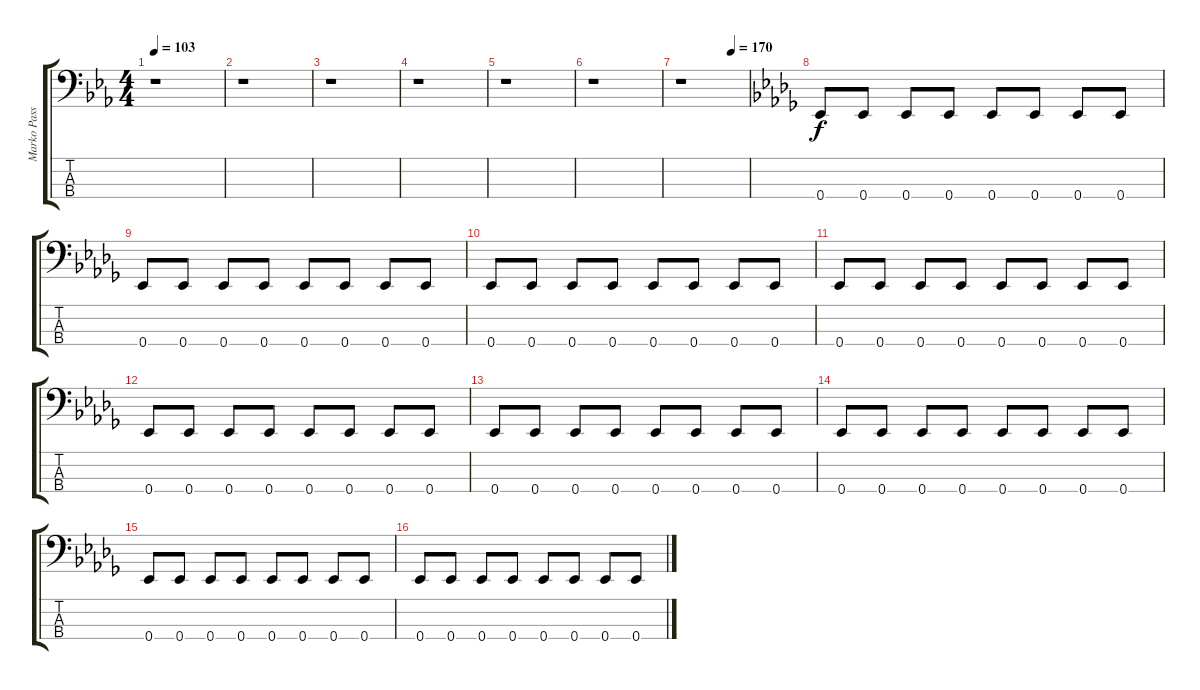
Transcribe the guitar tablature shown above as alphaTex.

\track ("Marko Passikoski (Bass)" "Marko Pass") {instrument electricbasspick}
\staff {score tabs}
\tuning (Gb2 Db2 Ab1 Eb1) {hide}
\ts (4 4)
\tempo 103
\clef f4
\ks eb
r.1{dy f} |
r.1 |
r.1 |
r.1 |
r.1 |
r.1 |
\tempo (170 0.75)
r.1 |
\ks db
0.4.8 0.4.8 0.4.8 0.4.8 0.4.8 0.4.8 0.4.8 0.4.8 |
0.4.8 0.4.8 0.4.8 0.4.8 0.4.8 0.4.8 0.4.8 0.4.8 |
0.4.8 0.4.8 0.4.8 0.4.8 0.4.8 0.4.8 0.4.8 0.4.8 |
0.4.8 0.4.8 0.4.8 0.4.8 0.4.8 0.4.8 0.4.8 0.4.8 |
0.4.8 0.4.8 0.4.8 0.4.8 0.4.8 0.4.8 0.4.8 0.4.8 |
0.4.8 0.4.8 0.4.8 0.4.8 0.4.8 0.4.8 0.4.8 0.4.8 |
0.4.8 0.4.8 0.4.8 0.4.8 0.4.8 0.4.8 0.4.8 0.4.8 |
0.4.8 0.4.8 0.4.8 0.4.8 0.4.8 0.4.8 0.4.8 0.4.8 |
0.4.8 0.4.8 0.4.8 0.4.8 0.4.8 0.4.8 0.4.8 0.4.8
